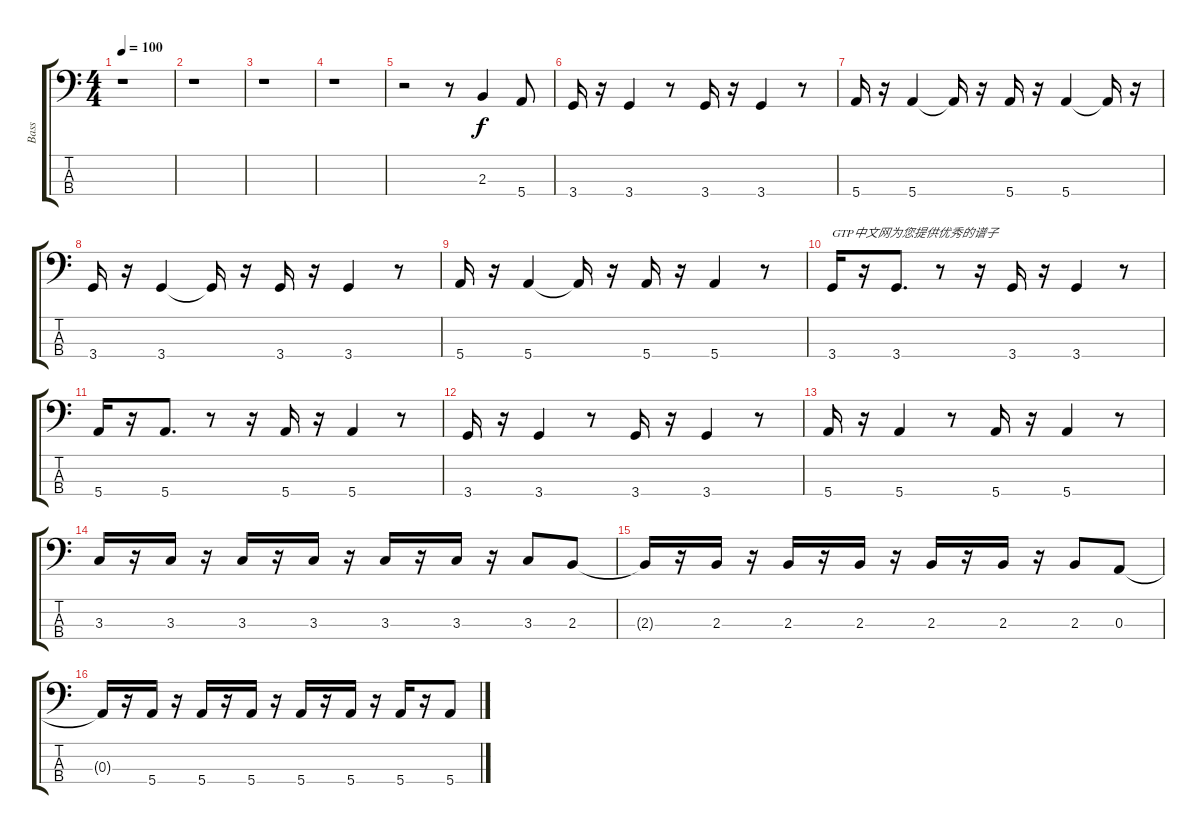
\track ("Bass" "Bass") {instrument electricbassfinger}
\staff {score tabs}
\tuning (G2 D2 A1 E1) {hide}
\ts (4 4)
\tempo 100
\clef f4
\ks c
r.1{dy f instrument electricbassfinger} |
r.1 |
r.1 |
r.1 |
r.2 r.8 2.3.4 5.4.8 |
3.4.16 r.16 3.4.4 r.8 3.4.16 r.16 3.4.4 r.8 |
5.4.16 r.16 5.4.4 5.4{t}.16 r.16 5.4.16 r.16 5.4.4 5.4{t}.16 r.16 |
3.4.16 r.16 3.4.4 3.4{t}.16 r.16 3.4.16 r.16 3.4.4 r.8 |
5.4.16 r.16 5.4.4 5.4{t}.16 r.16 5.4.16 r.16 5.4.4 r.8 |
3.4.16{txt "GTP中文网为您提供优秀的谱子"} r.16 3.4.8{d} r.8 r.16 3.4.16 r.16 3.4.4 r.8 |
5.4.16 r.16 5.4.8{d} r.8 r.16 5.4.16 r.16 5.4.4 r.8 |
3.4.16 r.16 3.4.4 r.8 3.4.16 r.16 3.4.4 r.8 |
5.4.16 r.16 5.4.4 r.8 5.4.16 r.16 5.4.4 r.8 |
3.3.16 r.16 3.3.16 r.16 3.3.16 r.16 3.3.16 r.16 3.3.16 r.16 3.3.16 r.16 3.3.8 2.3.8 |
2.3{t}.16 r.16 2.3.16 r.16 2.3.16 r.16 2.3.16 r.16 2.3.16 r.16 2.3.16 r.16 2.3.8 0.3.8 |
0.3{t}.16 r.16 5.4.16 r.16 5.4.16 r.16 5.4.16 r.16 5.4.16 r.16 5.4.16 r.16 5.4.16 r.16 5.4.8
